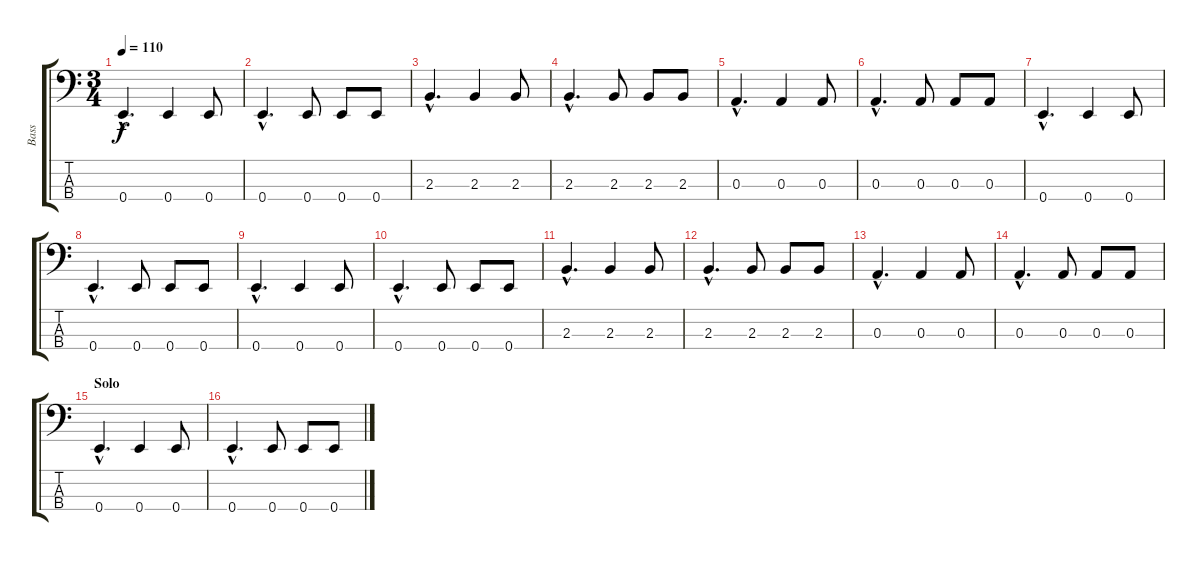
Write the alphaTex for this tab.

\track ("Bass" "Bass") {instrument electricbasspick}
\staff {score tabs}
\tuning (G2 D2 A1 E1) {hide}
\ts (3 4)
\tempo 110
\clef f4
\ks c
0.4{hac}.4{d dy f} 0.4.4 0.4.8 |
0.4{hac}.4{d} 0.4.8 0.4.8 0.4.8 |
2.3{hac}.4{d} 2.3.4 2.3.8 |
2.3{hac}.4{d} 2.3.8 2.3.8 2.3.8 |
0.3{hac}.4{d} 0.3.4 0.3.8 |
0.3{hac}.4{d} 0.3.8 0.3.8 0.3.8 |
0.4{hac}.4{d} 0.4.4 0.4.8 |
0.4{hac}.4{d} 0.4.8 0.4.8 0.4.8 |
0.4{hac}.4{d} 0.4.4 0.4.8 |
0.4{hac}.4{d} 0.4.8 0.4.8 0.4.8 |
2.3{hac}.4{d} 2.3.4 2.3.8 |
2.3{hac}.4{d} 2.3.8 2.3.8 2.3.8 |
0.3{hac}.4{d} 0.3.4 0.3.8 |
0.3{hac}.4{d} 0.3.8 0.3.8 0.3.8 |
\section ("" "Solo")
0.4{hac}.4{d} 0.4.4 0.4.8 |
0.4{hac}.4{d} 0.4.8 0.4.8 0.4.8
